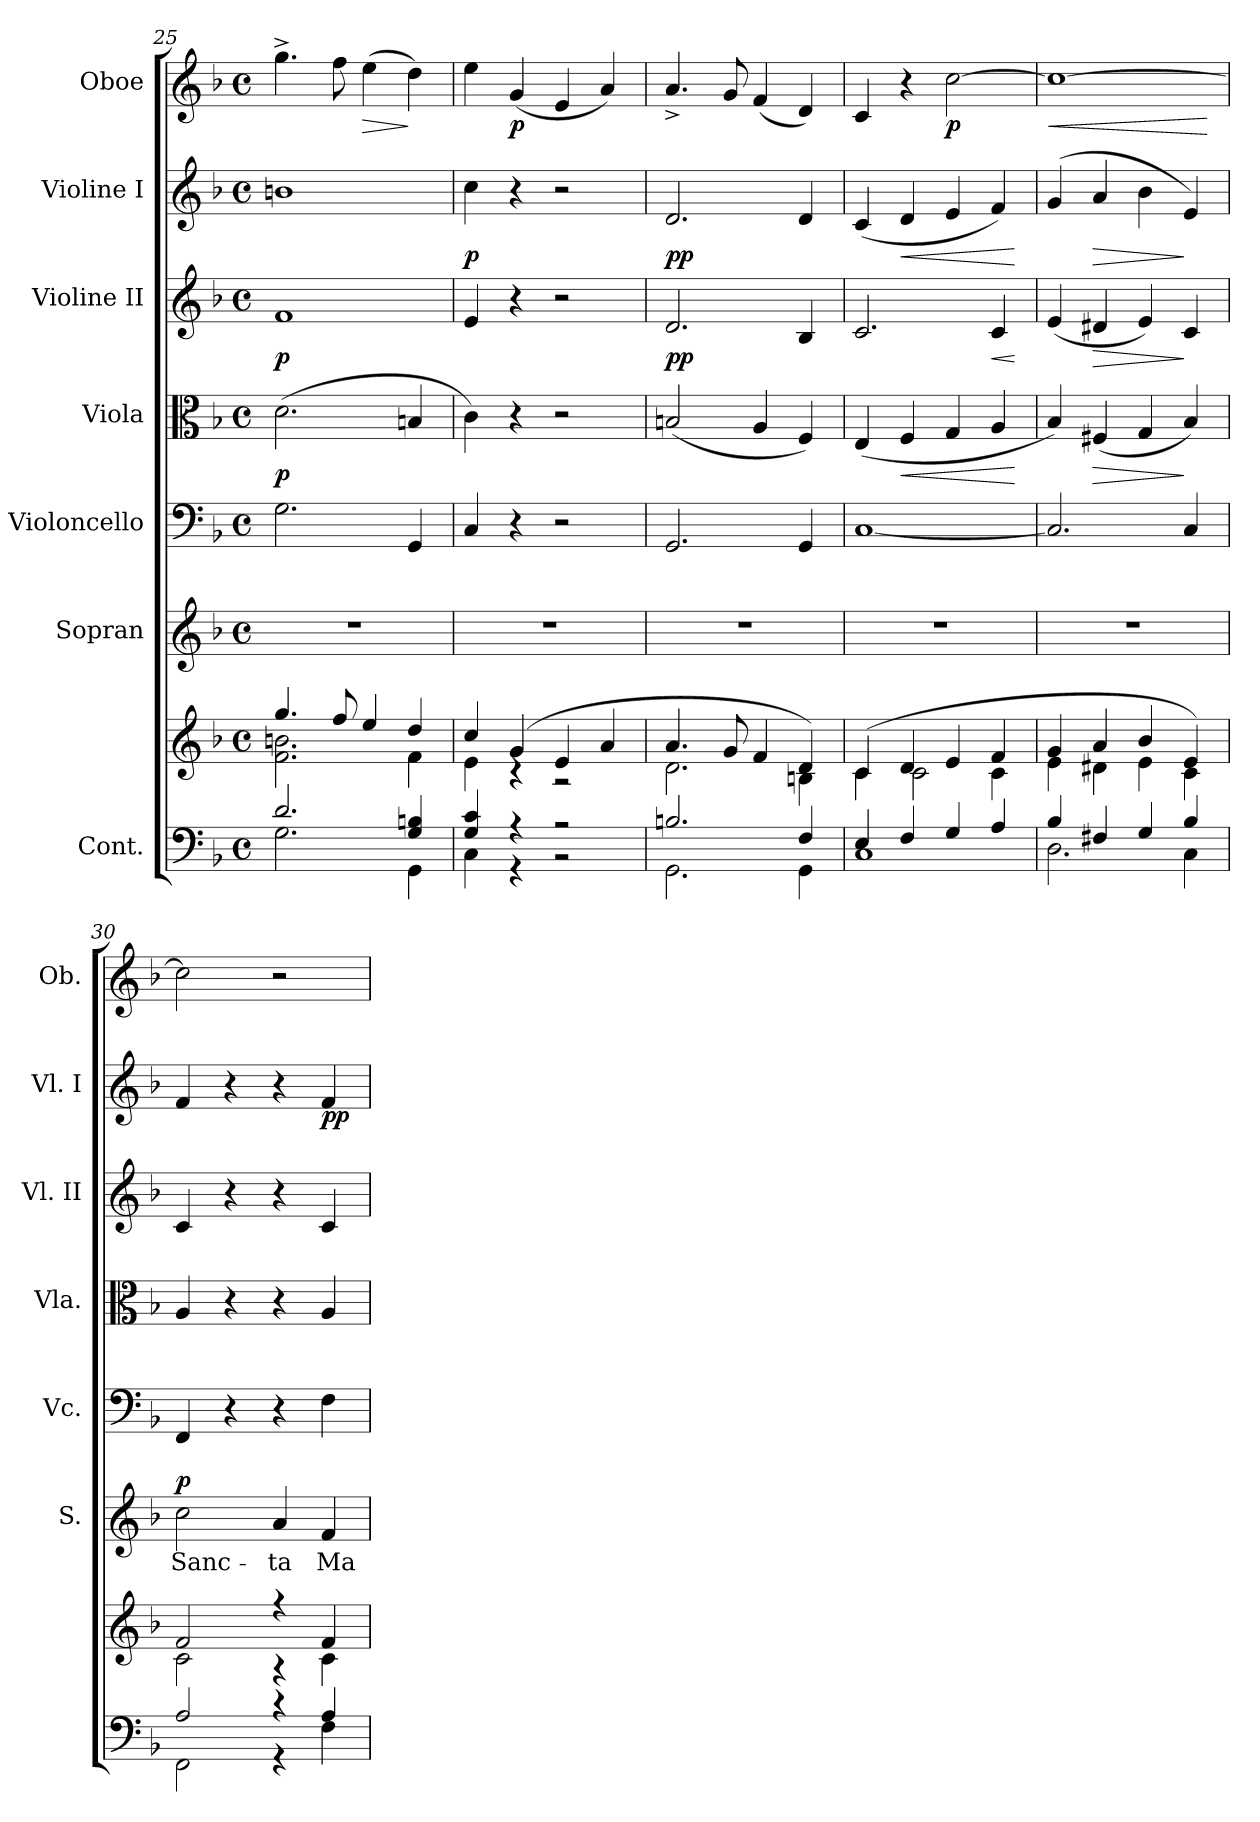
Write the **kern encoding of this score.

**kern	**kern	**kern	**text	**dynam	**kern	**kern	**dynam	**kern	**dynam	**kern	**dynam	**kern	**dynam
*part7	*part7	*part6	*part6	*part6	*part5	*part4	*part4	*part3	*part3	*part2	*part2	*part1	*part1
*staff8	*staff7	*staff6	*staff6	*staff6	*staff5	*staff4	*staff4	*staff3	*staff3	*staff2	*staff2	*staff1	*staff1
*I"Cont.	*	*I"Sopran	*	*	*I"Violoncello	*I"Viola	*	*I"Violine II	*	*I"Violine I	*	*I"Oboe	*
*	*	*I'S.	*	*	*I'Vc.	*I'Vla.	*	*I'Vl. II	*	*I'Vl. I	*	*I'Ob.	*
*clefF4	*clefG2	*clefG2	*	*	*clefF4	*clefC3	*	*clefG2	*	*clefG2	*	*clefG2	*
*k[b-]	*k[b-]	*k[b-]	*	*	*k[b-]	*k[b-]	*	*k[b-]	*	*k[b-]	*	*k[b-]	*
*F:	*F:	*F:	*	*	*F:	*F:	*	*F:	*	*F:	*	*F:	*
*M4/4	*M4/4	*M4/4	*	*	*M4/4	*M4/4	*	*M4/4	*	*M4/4	*	*M4/4	*
*met(c)	*met(c)	*met(c)	*	*	*met(c)	*met(c)	*	*met(c)	*	*met(c)	*	*met(c)	*
=25	=25	=25	=25	=25	=25	=25	=25	=25	=25	=25	=25	=25	=25
*^	*^	*	*	*	*	*	*	*	*	*	*	*	*
!	!	!	!	!	!	!	!	!	!LO:DY:b	!	!LO:DY:b	!	!	!	!
2.d/	2.G\	4.gg/	2.f\ 2.bn\	1r	.	.	2.G\	(>2.d\	p	1f	p	1bn	.	4.gg^>\	.
.	.	8ff/	.	.	.	.	.	.	.	.	.	.	.	8ff\	.
!	!	!	!	!	!	!	!	!	!	!	!	!	!	!	!LO:HP:b
.	.	4ee/	.	.	.	.	.	.	.	.	.	.	.	(>4ee\	>
4G/ 4Bn/	4GG\	4dd/	4f\	.	.	.	4GG/	4Bn/	.	.	.	.	.	4dd\)	]
=26	=26	=26	=26	=26	=26	=26	=26	=26	=26	=26	=26	=26	=26	=26	=26
!	!	!	!	!	!	!	!	!	!	!	!	!	!LO:DY:b	!	!
4G/ 4c/	4C\	4cc/	4e\	1r	.	.	4C/	4c\)	.	4e/	.	4cc\	p	4ee\	.
!	!	!	!	!	!	!	!	!	!	!	!	!	!	!	!LO:DY:b
4r	4r	(4g/	4rB	.	.	.	4r	4r	.	4r	.	4r	.	(<4g/	p
2r	2r	4e/	2rB	.	.	.	2r	2r	.	2r	.	2r	.	4e/	.
.	.	4a/	.	.	.	.	.	.	.	.	.	.	.	4a/)	.
!!LO:PB:g=z
=27	=27	=27	=27	=27	=27	=27	=27	=27	=27	=27	=27	=27	=27	=27	=27
!	!	!	!	!	!	!	!	!	!	!	!LO:DY:b	!	!LO:DY:b	!	!
2.Bn/	2.GG\	4.a/	2.d\	1r	.	.	2.GG/	(<2Bn/	.	2.d/	pp	2.d/	pp	4.a^</	.
.	.	8g/	.	.	.	.	.	.	.	.	.	.	.	8g/	.
.	.	4f/	.	.	.	.	.	4A/	.	.	.	.	.	(<4f/	.
4F/	4GG\	4d/)	4Bn\	.	.	.	4GG/	4F/)	.	4B-/	.	4d/	.	4d/)	.
=28	=28	=28	=28	=28	=28	=28	=28	=28	=28	=28	=28	=28	=28	=28	=28
4E/	1C	(>4c/	4c\	1r	.	.	[1C	(<4E/	.	2.c/	.	(<4c/	.	4c/	.
!	!	!	!	!	!	!	!	!	!LO:HP:b	!	!	!	!LO:HP:b	!	!
4F/	.	4d/	2c\	.	.	.	.	4F/	<	.	.	4d/	<	4r	.
!	!	!	!	!	!	!	!	!	!	!	!	!	!	!	!LO:DY:b
4G/	.	4e/	.	.	.	.	.	4G/	.	.	.	4e/	.	[2cc\	p
!	!	!	!	!	!	!	!	!	!	!	!LO:HP:b	!	!	!	!
4A/	.	4f/	4c\	.	.	.	.	4A/	.	4c/	<	4f/)	.	.	.
*v	*v	*	*	*	*	*	*	*	*	*	*	*	*	*	*
*	*v	*v	*	*	*	*	*	*	*	*	*	*	*	*
.	.	.	.	.	.	.	[	.	[	.	[	.	.
=29	=29	=29	=29	=29	=29	=29	=29	=29	=29	=29	=29	=29	=29
*^	*^	*	*	*	*	*	*	*	*	*	*	*	*
!	!	!	!	!	!	!	!	!	!	!	!	!	!	!	!LO:HP:b
4B-/	2.D\	4g/	4e\	1r	.	.	2.C/]	4B-/)	.	(<4e/	.	(4g/	.	1cc_	<
!	!	!	!	!	!	!	!	!	!LO:HP:b	!	!LO:HP:b	!	!LO:HP:b	!	!
4F#X/	.	4a/	4d#X\	.	.	.	.	(<4F#X/	>	4d#X/	>	4a/	>	.	.
4G/	.	4b-/	4e\	.	.	.	.	4G/	.	4e/)	.	4b-\	.	.	.
4B-/	4C\	4e/)	4c\	.	.	.	4C/	4B-/)	]	4c/	]	4e/)	]	.	.
*v	*v	*	*	*	*	*	*	*	*	*	*	*	*	*	*
*	*v	*v	*	*	*	*	*	*	*	*	*	*	*	*
.	.	.	.	.	.	.	.	.	.	.	.	.	[
=30	=30	=30	=30	=30	=30	=30	=30	=30	=30	=30	=30	=30	=30
*^	*^	*	*	*	*	*	*	*	*	*	*	*	*
!	!	!	!	!	!LO:LY:b	!LO:DY:a	!	!	!	!	!	!	!	!	!
2A/	2FF\	2f/	2c\	2cc\	Sanc-	p	4FF/	4A/	.	4c/	.	4f/	.	2cc\]	.
.	.	.	.	.	.	.	4r	4r	.	4r	.	4r	.	.	.
!	!	!	!	!	!LO:LY:b	!	!	!	!	!	!	!	!	!	!
4r	4r	4r	4r	4a/	-ta	.	4r	4r	.	4r	.	4r	.	2r	.
!	!	!	!	!	!LO:LY:b	!	!	!	!	!	!	!	!LO:DY:b	!	!
4A/	4F\	4f/	4c\	4f/	Ma-	.	4F\	4A/	.	4c/	.	4f/	pp	.	.
*v	*v	*	*	*	*	*	*	*	*	*	*	*	*	*	*
*	*v	*v	*	*	*	*	*	*	*	*	*	*	*	*
=	=	=	=	=	=	=	=	=	=	=	=	=	=
*-	*-	*-	*-	*-	*-	*-	*-	*-	*-	*-	*-	*-	*-
